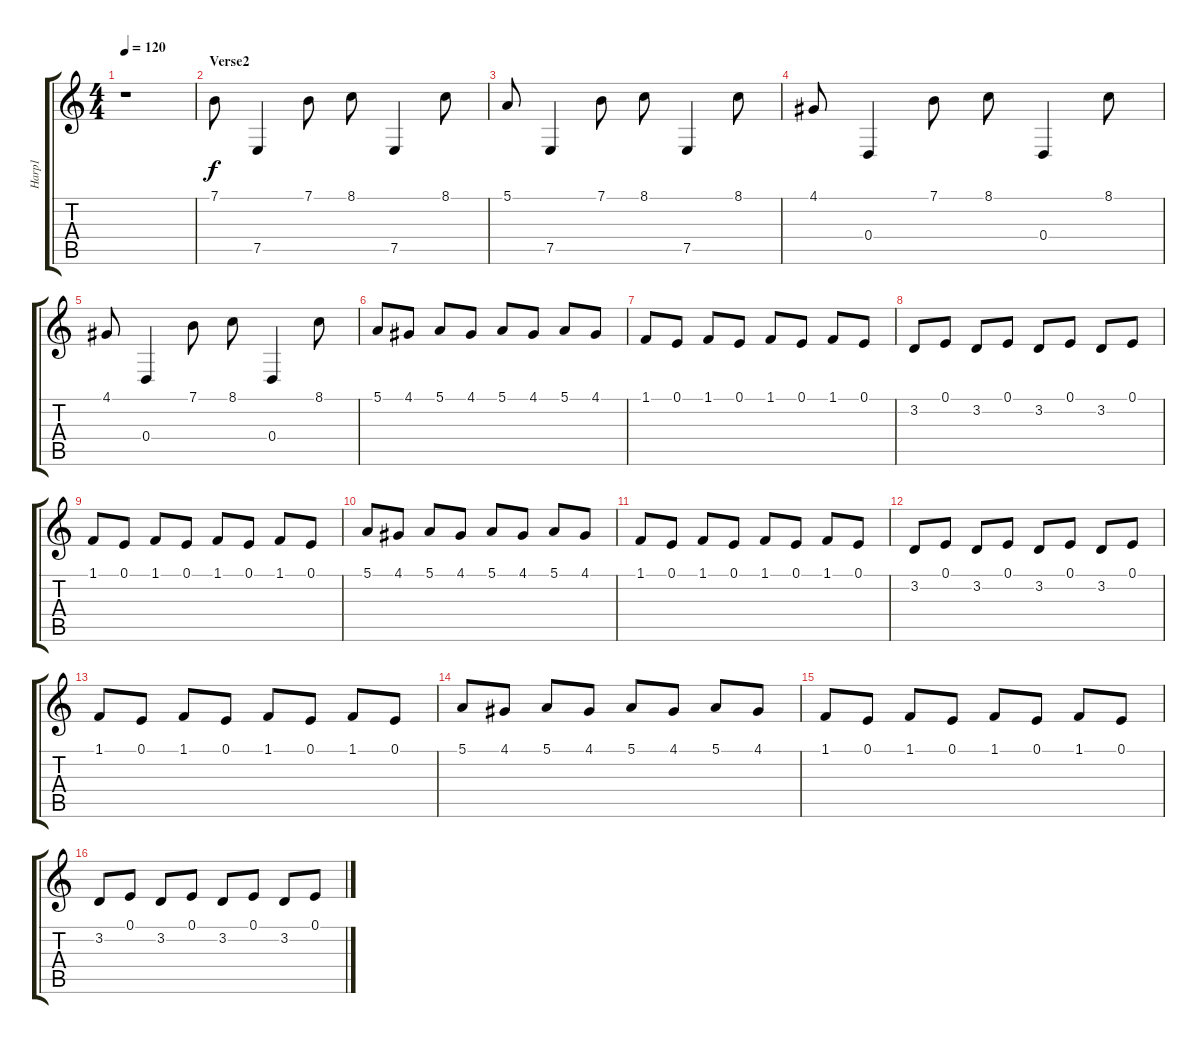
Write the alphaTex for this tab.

\track ("Harp1" "Harp1") {instrument orchestralharp}
\staff {score tabs}
\tuning (E4 B3 G3 D3 A2 E2) {hide}
\ts (4 4)
\tempo 120
\clef g2
\ks c
r.1{dy f} |
\section ("" "Verse2")
7.1.8 7.5.4 7.1.8 8.1.8 7.5.4 8.1.8 |
5.1.8 7.5.4 7.1.8 8.1.8 7.5.4 8.1.8 |
4.1.8 0.4.4 7.1.8 8.1.8 0.4.4 8.1.8 |
4.1.8 0.4.4 7.1.8 8.1.8 0.4.4 8.1.8 |
5.1.8 4.1.8 5.1.8 4.1.8 5.1.8 4.1.8 5.1.8 4.1.8 |
1.1.8 0.1.8 1.1.8 0.1.8 1.1.8 0.1.8 1.1.8 0.1.8 |
3.2.8 0.1.8 3.2.8 0.1.8 3.2.8 0.1.8 3.2.8 0.1.8 |
1.1.8 0.1.8 1.1.8 0.1.8 1.1.8 0.1.8 1.1.8 0.1.8 |
5.1.8 4.1.8 5.1.8 4.1.8 5.1.8 4.1.8 5.1.8 4.1.8 |
1.1.8 0.1.8 1.1.8 0.1.8 1.1.8 0.1.8 1.1.8 0.1.8 |
3.2.8 0.1.8 3.2.8 0.1.8 3.2.8 0.1.8 3.2.8 0.1.8 |
1.1.8 0.1.8 1.1.8 0.1.8 1.1.8 0.1.8 1.1.8 0.1.8 |
5.1.8 4.1.8 5.1.8 4.1.8 5.1.8 4.1.8 5.1.8 4.1.8 |
1.1.8 0.1.8 1.1.8 0.1.8 1.1.8 0.1.8 1.1.8 0.1.8 |
3.2.8 0.1.8 3.2.8 0.1.8 3.2.8 0.1.8 3.2.8 0.1.8
